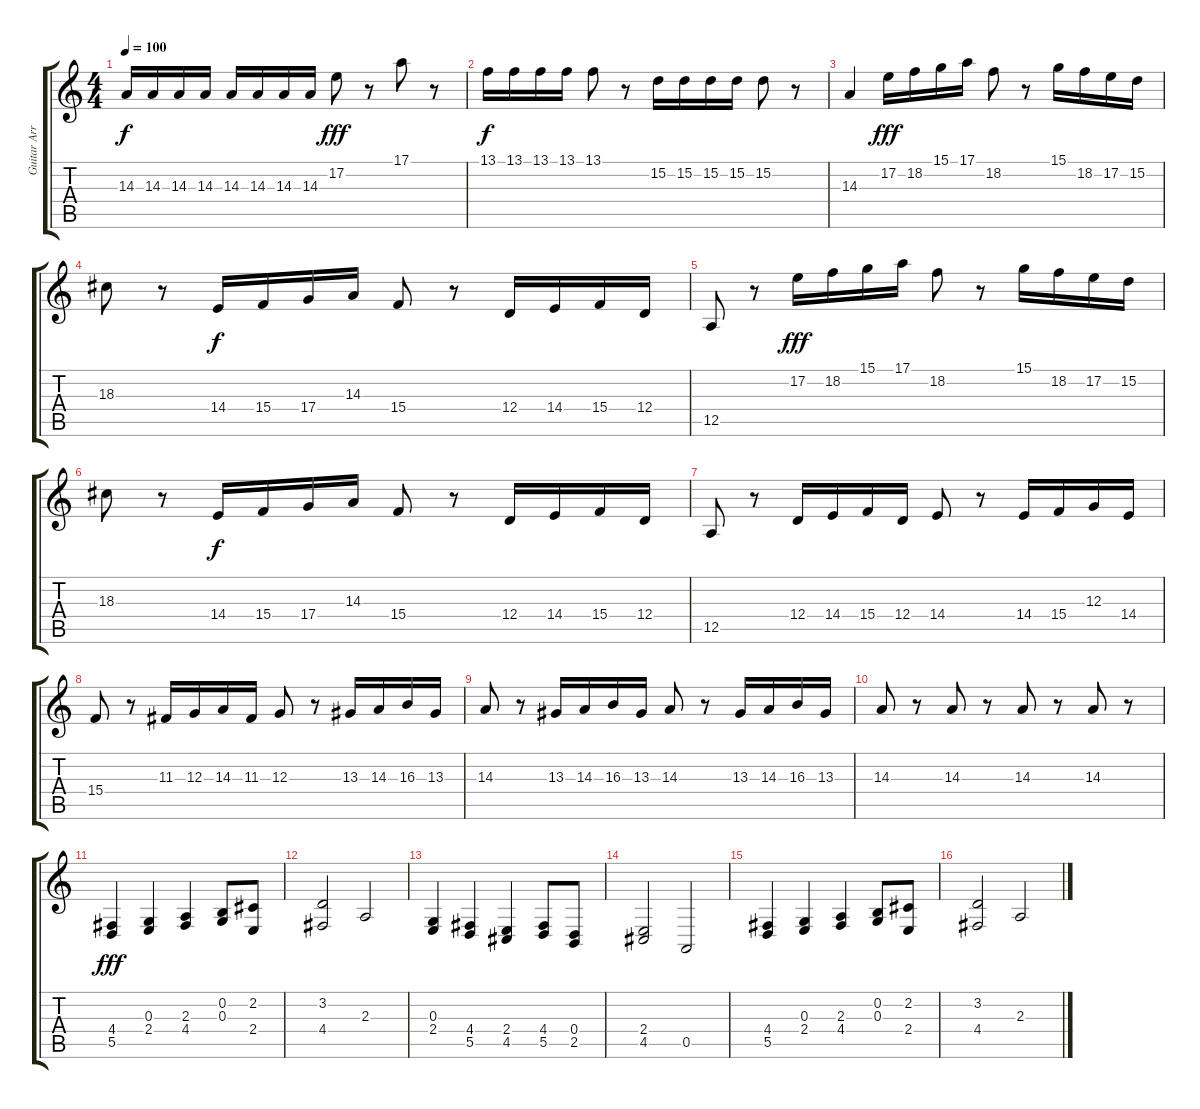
\track ("Guitar Arrangement" "Guitar Arr") {instrument violin}
\staff {score tabs}
\tuning (E4 B3 G3 D3 A2 E2) {hide}
\ts (4 4)
\tempo 100
\clef g2
\ks c
14.3.16{dy f} 14.3.16 14.3.16 14.3.16 14.3.16 14.3.16 14.3.16 14.3.16 17.2.8{dy fff} r.8 17.1.8 r.8 |
13.1.16{dy f} 13.1.16 13.1.16 13.1.16 13.1.8 r.8 15.2.16 15.2.16 15.2.16 15.2.16 15.2.8 r.8 |
14.3.4 17.2.16{dy fff} 18.2.16 15.1.16 17.1.16 18.2.8 r.8 15.1.16 18.2.16 17.2.16 15.2.16 |
18.3.8 r.8 14.4.16{dy f} 15.4.16 17.4.16 14.3.16 15.4.8 r.8 12.4.16 14.4.16 15.4.16 12.4.16 |
12.5.8 r.8 17.2.16{dy fff} 18.2.16 15.1.16 17.1.16 18.2.8 r.8 15.1.16 18.2.16 17.2.16 15.2.16 |
18.3.8 r.8 14.4.16{dy f} 15.4.16 17.4.16 14.3.16 15.4.8 r.8 12.4.16 14.4.16 15.4.16 12.4.16 |
12.5.8 r.8 12.4.16 14.4.16 15.4.16 12.4.16 14.4.8 r.8 14.4.16 15.4.16 12.3.16 14.4.16 |
15.4.8 r.8 11.3.16 12.3.16 14.3.16 11.3.16 12.3.8 r.8 13.3.16 14.3.16 16.3.16 13.3.16 |
14.3.8 r.8 13.3.16 14.3.16 16.3.16 13.3.16 14.3.8 r.8 13.3.16 14.3.16 16.3.16 13.3.16 |
14.3.8 r.8 14.3.8 r.8 14.3.8 r.8 14.3.8 r.8 |
(4.4 5.5).4{dy fff} (0.3 2.4).4 (2.3 4.4).4 (0.2 0.3).8 (2.2 2.4).8 |
(3.2 4.4).2 2.3.2 |
(0.3 2.4).4 (4.4 5.5).4 (2.4 4.5).4 (4.4 5.5).8 (0.4 2.5).8 |
(2.4 4.5).2 0.5.2 |
(4.4 5.5).4 (0.3 2.4).4 (2.3 4.4).4 (0.2 0.3).8 (2.2 2.4).8 |
(3.2 4.4).2 2.3.2
